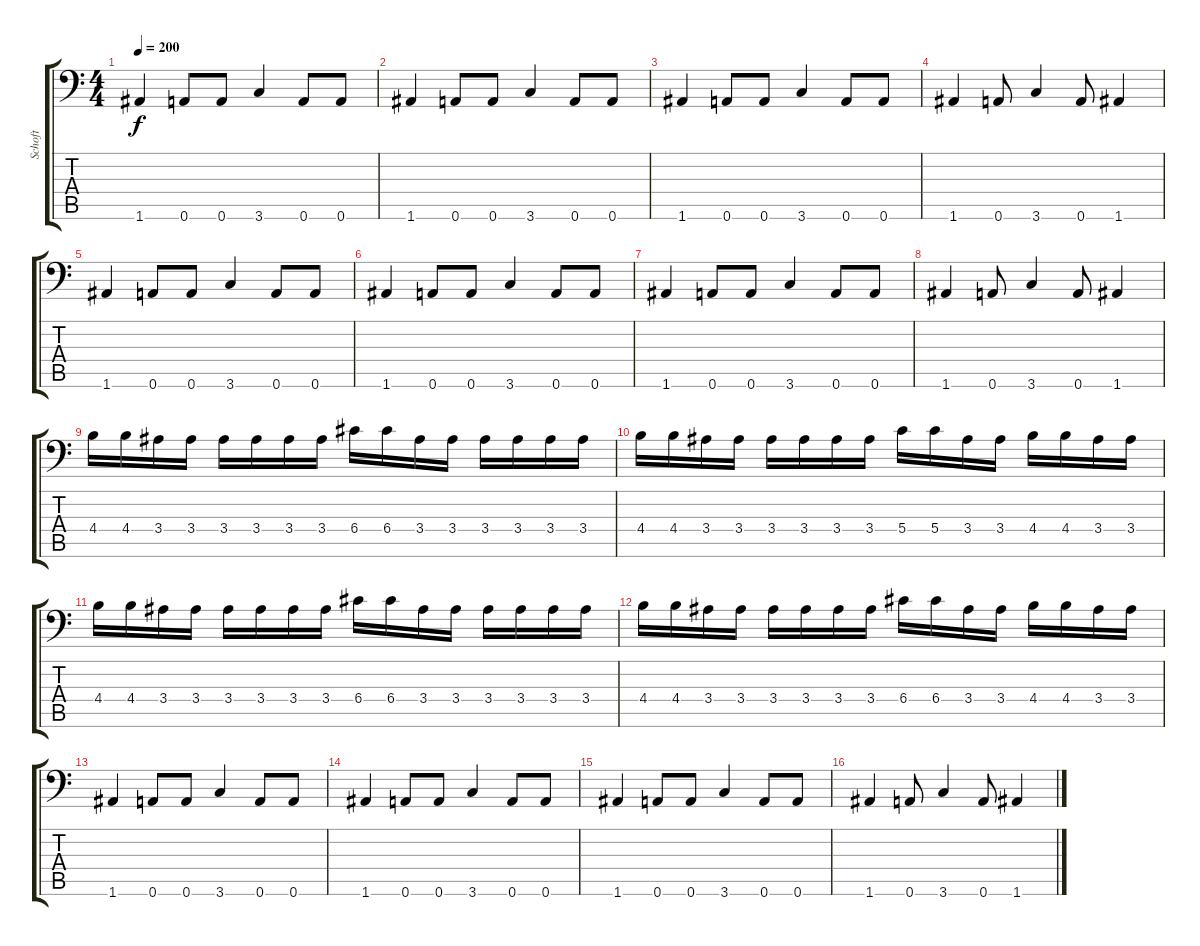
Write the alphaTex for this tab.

\track ("Schoft" "Schoft") {instrument distortionguitar}
\staff {score tabs}
\tuning (A3 E3 C3 G2 D2 A1) {hide}
\ts (4 4)
\tempo 200
\clef f4
\ks c
1.6.4{dy f} 0.6.8 0.6.8 3.6.4 0.6.8 0.6.8 |
1.6.4 0.6.8 0.6.8 3.6.4 0.6.8 0.6.8 |
1.6.4 0.6.8 0.6.8 3.6.4 0.6.8 0.6.8 |
1.6.4 0.6.8 3.6.4 0.6.8 1.6.4 |
1.6.4 0.6.8 0.6.8 3.6.4 0.6.8 0.6.8 |
1.6.4 0.6.8 0.6.8 3.6.4 0.6.8 0.6.8 |
1.6.4 0.6.8 0.6.8 3.6.4 0.6.8 0.6.8 |
1.6.4 0.6.8 3.6.4 0.6.8 1.6.4 |
4.4.16{volume 10} 4.4.16{volume 16} 3.4.16 3.4.16 3.4.16 3.4.16 3.4.16 3.4.16 6.4.16 6.4.16 3.4.16 3.4.16 3.4.16 3.4.16 3.4.16 3.4.16 |
4.4.16 4.4.16 3.4.16 3.4.16 3.4.16 3.4.16 3.4.16 3.4.16 5.4.16 5.4.16 3.4.16 3.4.16 4.4.16 4.4.16 3.4.16 3.4.16 |
4.4.16 4.4.16 3.4.16 3.4.16 3.4.16 3.4.16 3.4.16 3.4.16 6.4.16 6.4.16 3.4.16 3.4.16 3.4.16 3.4.16 3.4.16 3.4.16 |
4.4.16 4.4.16 3.4.16 3.4.16 3.4.16 3.4.16 3.4.16 3.4.16 6.4.16 6.4.16 3.4.16 3.4.16 4.4.16 4.4.16 3.4.16 3.4.16 |
1.6.4 0.6.8 0.6.8 3.6.4 0.6.8 0.6.8 |
1.6.4 0.6.8 0.6.8 3.6.4 0.6.8 0.6.8 |
1.6.4 0.6.8 0.6.8 3.6.4 0.6.8 0.6.8 |
1.6.4 0.6.8 3.6.4 0.6.8 1.6.4
